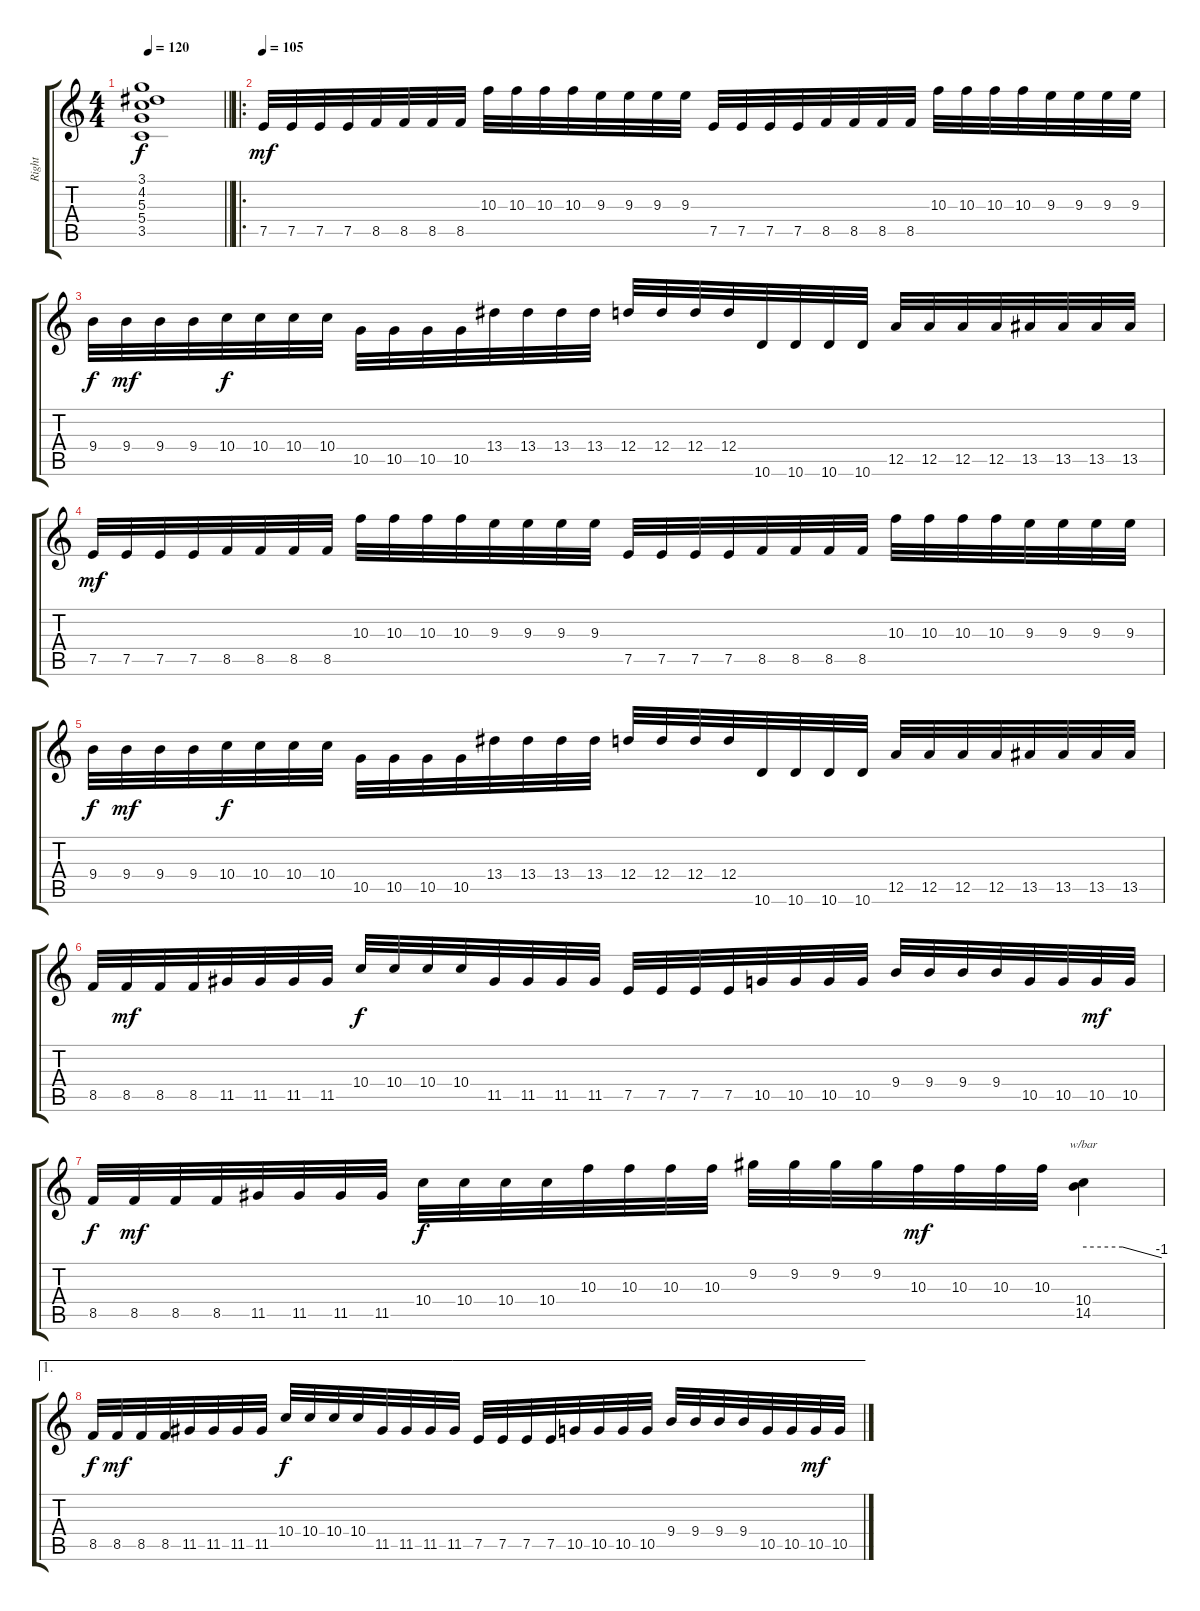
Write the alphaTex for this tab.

\track ("Right" "Right") {instrument distortionguitar}
\staff {score tabs}
\tuning (E4 B3 G3 D3 A2 E2) {hide}
\ts (4 4)
\tempo 120
\clef g2
\barLineRight lightlight
\ks c
(3.1{t} 4.2{t} 5.3{t} 5.4{t} 3.5{t}).1{dy f} |
\ro
\section ("" "")
\tempo 105
7.5.32{dy mf instrument distortionguitar} 7.5.32 7.5.32 7.5.32 8.5.32 8.5.32 8.5.32 8.5.32 10.3.32 10.3.32 10.3.32 10.3.32 9.3.32 9.3.32 9.3.32 9.3.32 7.5.32 7.5.32 7.5.32 7.5.32 8.5.32 8.5.32 8.5.32 8.5.32 10.3.32 10.3.32 10.3.32 10.3.32 9.3.32 9.3.32 9.3.32 9.3.32 |
9.4.32{dy f} 9.4.32{dy mf} 9.4.32 9.4.32 10.4.32{dy f} 10.4.32 10.4.32 10.4.32 10.5.32 10.5.32 10.5.32 10.5.32 13.4.32 13.4.32 13.4.32 13.4.32 12.4.32 12.4.32 12.4.32 12.4.32 10.6.32 10.6.32 10.6.32 10.6.32 12.5.32 12.5.32 12.5.32 12.5.32 13.5.32 13.5.32 13.5.32 13.5.32 |
7.5.32{dy mf} 7.5.32 7.5.32 7.5.32 8.5.32 8.5.32 8.5.32 8.5.32 10.3.32 10.3.32 10.3.32 10.3.32 9.3.32 9.3.32 9.3.32 9.3.32 7.5.32 7.5.32 7.5.32 7.5.32 8.5.32 8.5.32 8.5.32 8.5.32 10.3.32 10.3.32 10.3.32 10.3.32 9.3.32 9.3.32 9.3.32 9.3.32 |
9.4.32{dy f} 9.4.32{dy mf} 9.4.32 9.4.32 10.4.32{dy f} 10.4.32 10.4.32 10.4.32 10.5.32 10.5.32 10.5.32 10.5.32 13.4.32 13.4.32 13.4.32 13.4.32 12.4.32 12.4.32 12.4.32 12.4.32 10.6.32 10.6.32 10.6.32 10.6.32 12.5.32 12.5.32 12.5.32 12.5.32 13.5.32 13.5.32 13.5.32 13.5.32 |
8.5.32 8.5.32{dy mf} 8.5.32 8.5.32 11.5.32 11.5.32 11.5.32 11.5.32 10.4.32{dy f} 10.4.32 10.4.32 10.4.32 11.5.32 11.5.32 11.5.32 11.5.32 7.5.32 7.5.32 7.5.32 7.5.32 10.5.32 10.5.32 10.5.32 10.5.32 9.4.32 9.4.32 9.4.32 9.4.32 10.5.32 10.5.32 10.5.32{dy mf} 10.5.32 |
8.5.32{dy f} 8.5.32{dy mf} 8.5.32 8.5.32 11.5.32 11.5.32 11.5.32 11.5.32 10.4.32{dy f} 10.4.32 10.4.32 10.4.32 10.3.32 10.3.32 10.3.32 10.3.32 9.2.32 9.2.32 9.2.32 9.2.32 10.3.32{dy mf} 10.3.32 10.3.32 10.3.32 (10.4 14.5).4{tbe (custom default 0 0 30 0 60 -4)} |
\ae 1
8.5.32{dy f} 8.5.32{dy mf} 8.5.32 8.5.32 11.5.32 11.5.32 11.5.32 11.5.32 10.4.32{dy f} 10.4.32 10.4.32 10.4.32 11.5.32 11.5.32 11.5.32 11.5.32 7.5.32 7.5.32 7.5.32 7.5.32 10.5.32 10.5.32 10.5.32 10.5.32 9.4.32 9.4.32 9.4.32 9.4.32 10.5.32 10.5.32 10.5.32{dy mf} 10.5.32
